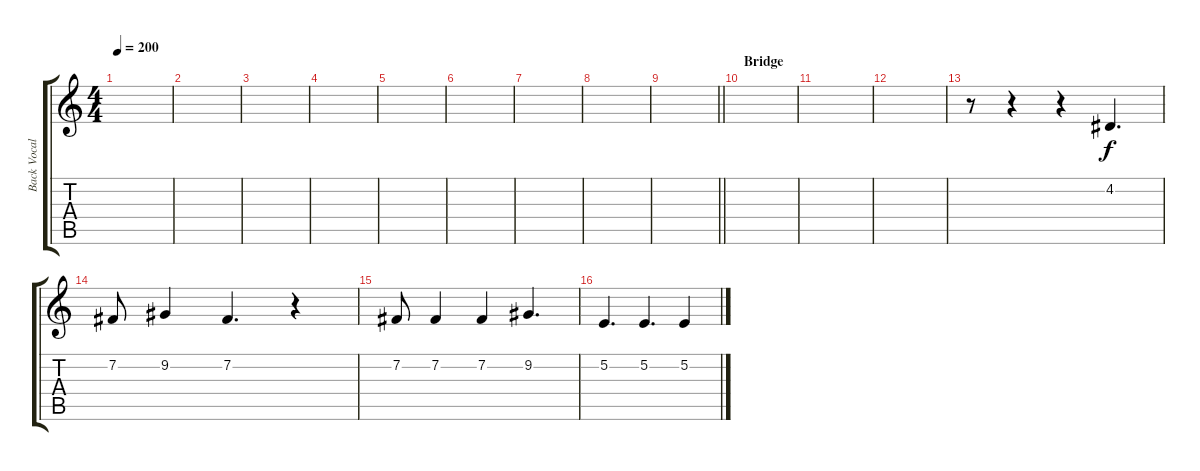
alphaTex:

\track ("Back Vocals" "Back Vocal") {instrument tenorsax}
\staff {score tabs}
\tuning (E4 B3 G3 D3 A2 E2) {hide}
\ts (4 4)
\tempo 200
\clef g2
\ks c
|
|
|
|
|
|
|
|
\barLineRight lightlight
|
\section ("" "Bridge")
|
|
|
r.8 r.4 r.4 4.2.4{d} |
7.2.8 9.2.4 7.2.4{d} r.4 |
7.2.8 7.2.4 7.2.4 9.2.4{d} |
5.2.4{d} 5.2.4{d} 5.2.4
